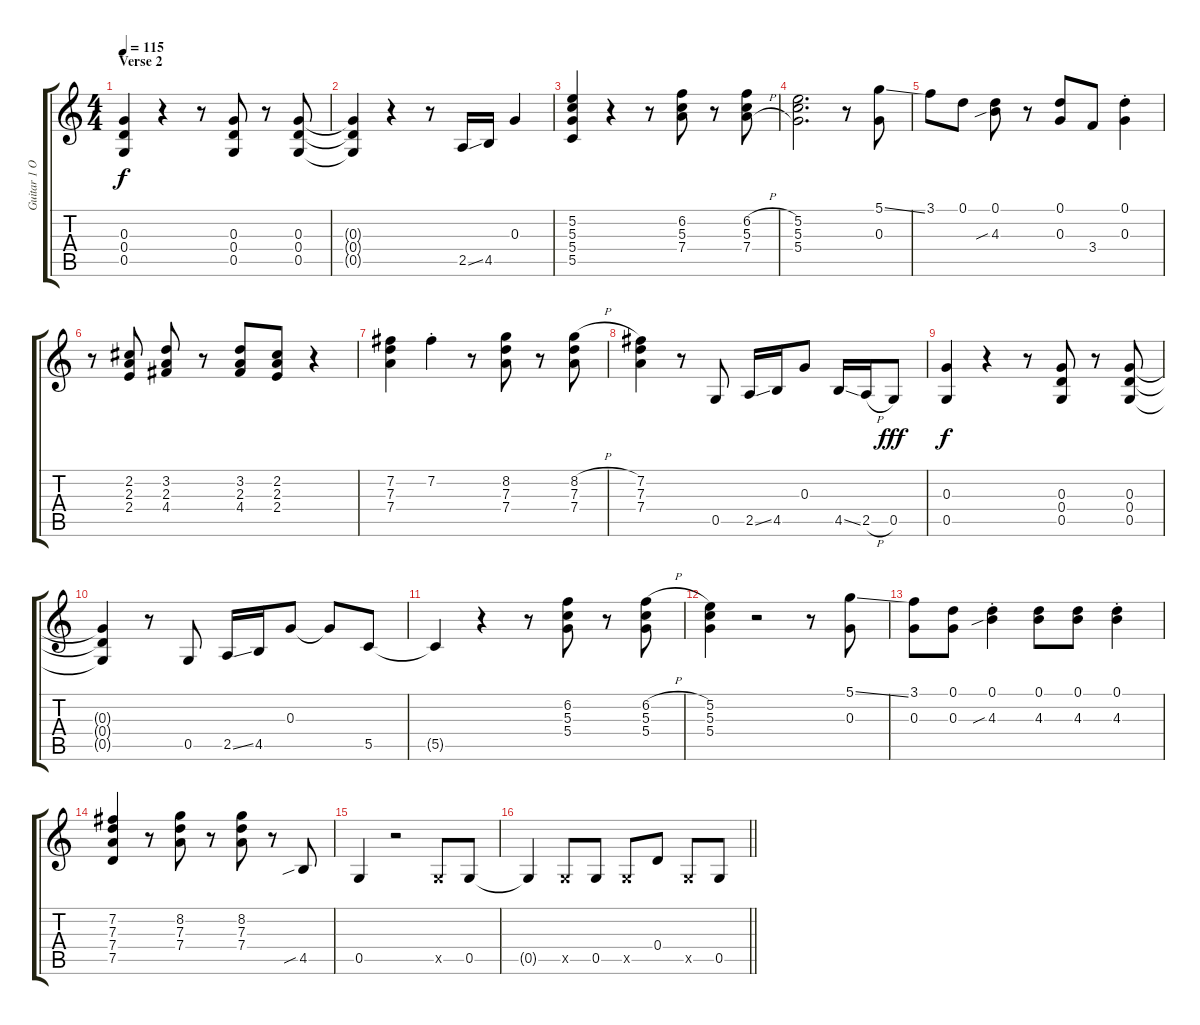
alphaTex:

\track ("Guitar 1 Open-G" "Guitar 1 O") {instrument overdrivenguitar}
\staff {score tabs}
\tuning (D4 B3 G3 D3 G2 D2) {hide}
\ts (4 4)
\section ("" "Verse 2")
\tempo 115
\clef g2
\ks c
(0.3 0.4 0.5).4{dy f} r.4 r.8 (0.3 0.4 0.5).8 r.8 (0.3 0.4 0.5).8 |
(0.3{t} 0.4{t} 0.5{t}).4 r.4 r.8 2.5{ss}.16 4.5.16 0.3.4 |
(5.2 5.3 5.4 5.5).4 r.4 r.8 (6.2 5.3 7.4).8 r.8 (6.2{h} 5.3 7.4{h}).8 |
(5.2 5.3 5.4).2{d} r.8 (5.1{ss} 0.3).8 |
3.1.8 0.1.8 (0.1 4.3{sib}).8 r.8 (0.1 0.3).8 3.4.8 (0.1{st} 0.3{st}).4 |
r.8 (2.2 2.3 2.4).8 (3.2 2.3 4.4).8 r.8 (3.2 2.3 4.4).8 (2.2 2.3 2.4).8 r.4 |
(7.2 7.3 7.4).4 7.2{st}.4 r.8 (8.2 7.3 7.4).8 r.8 (8.2{h} 7.3 7.4).8 |
(7.2 7.3 7.4).4 r.8 0.5.8 2.5{ss}.16 4.5.16 0.3.8 4.5{ss}.16 2.5{h}.16 0.5.8{dy fff} |
(0.3 0.5).4{dy f} r.4 r.8 (0.3 0.4 0.5).8 r.8 (0.3 0.4 0.5).8 |
(0.3{t} 0.4{t} 0.5{t}).4 r.8 0.5.8 2.5{ss}.16 4.5.16 0.3.8 0.3{t}.8 5.5.8 |
5.5{t}.4 r.4 r.8 (6.2 5.3 5.4).8 r.8 (6.2{h} 5.3 5.4).8 |
(5.2 5.3 5.4).4 r.2 r.8 (5.1{ss} 0.3).8 |
(3.1 0.3).8 (0.1 0.3).8 (0.1{st} 4.3{sib st}).4 (0.1 4.3).8 (0.1 4.3).8 (0.1{st} 4.3{st}).4 |
(7.2 7.3 7.4 7.5).4 r.8 (8.2 7.3 7.4).8 r.8 (8.2 7.3 7.4).8 r.8 4.5{sib}.8 |
0.5.4 r.2 0.5{x}.8 0.5.8 |
\barLineRight lightlight
0.5{t}.4 0.5{x}.8 0.5.8 0.5{x}.8 0.4.8 0.5{x}.8 0.5.8
